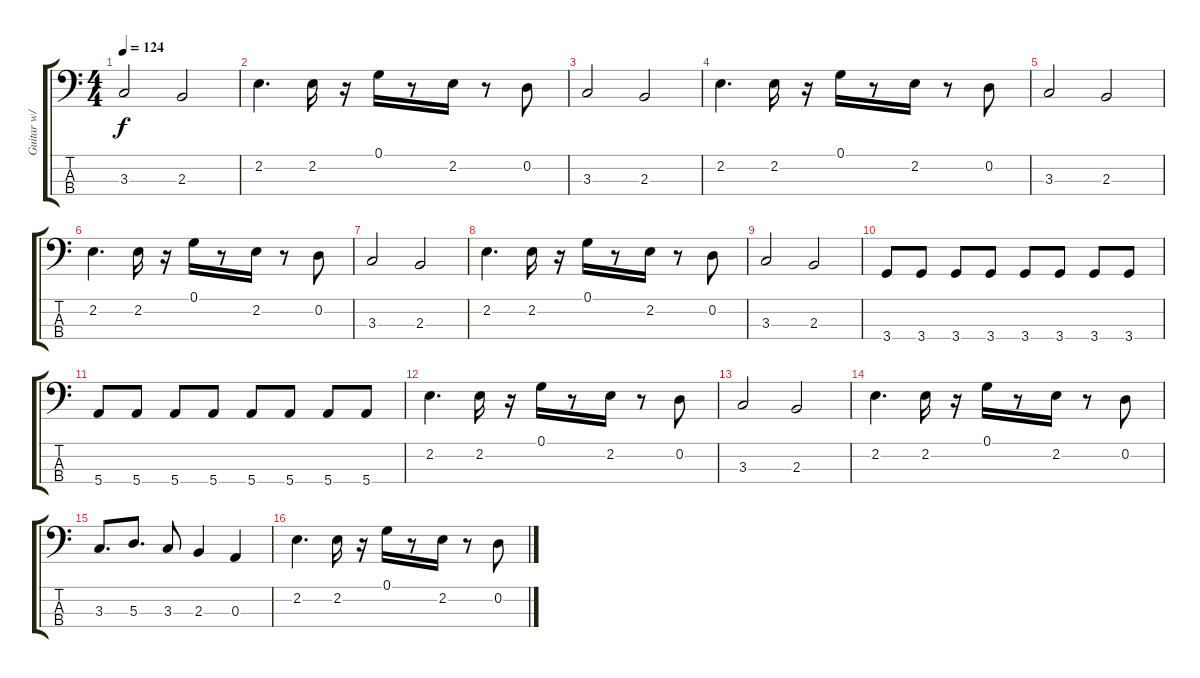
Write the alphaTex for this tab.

\track ("Guitar w/ Octave Bass" "Guitar w/ ") {instrument electricguitarmuted}
\staff {score tabs}
\tuning (G2 D2 A1 E1) {hide}
\ts (4 4)
\tempo 124
\clef f4
\ks c
3.3.2{dy f} 2.3.2 |
2.2.4{d} 2.2.16 r.16 0.1.16 r.8 2.2.16 r.8 0.2.8 |
3.3.2 2.3.2 |
2.2.4{d} 2.2.16 r.16 0.1.16 r.8 2.2.16 r.8 0.2.8 |
3.3.2 2.3.2 |
2.2.4{d} 2.2.16 r.16 0.1.16 r.8 2.2.16 r.8 0.2.8 |
3.3.2 2.3.2 |
2.2.4{d} 2.2.16 r.16 0.1.16 r.8 2.2.16 r.8 0.2.8 |
3.3.2 2.3.2 |
3.4.8{instrument electricbassfinger} 3.4.8 3.4.8 3.4.8 3.4.8 3.4.8 3.4.8 3.4.8 |
5.4.8 5.4.8 5.4.8 5.4.8 5.4.8 5.4.8 5.4.8 5.4.8 |
2.2.4{d} 2.2.16 r.16 0.1.16 r.8 2.2.16 r.8 0.2.8 |
3.3.2 2.3.2 |
2.2.4{d} 2.2.16 r.16 0.1.16 r.8 2.2.16 r.8 0.2.8 |
3.3.8{d} 5.3.8{d} 3.3.8 2.3.4 0.3.4 |
2.2.4{d} 2.2.16 r.16 0.1.16 r.8 2.2.16 r.8 0.2.8
